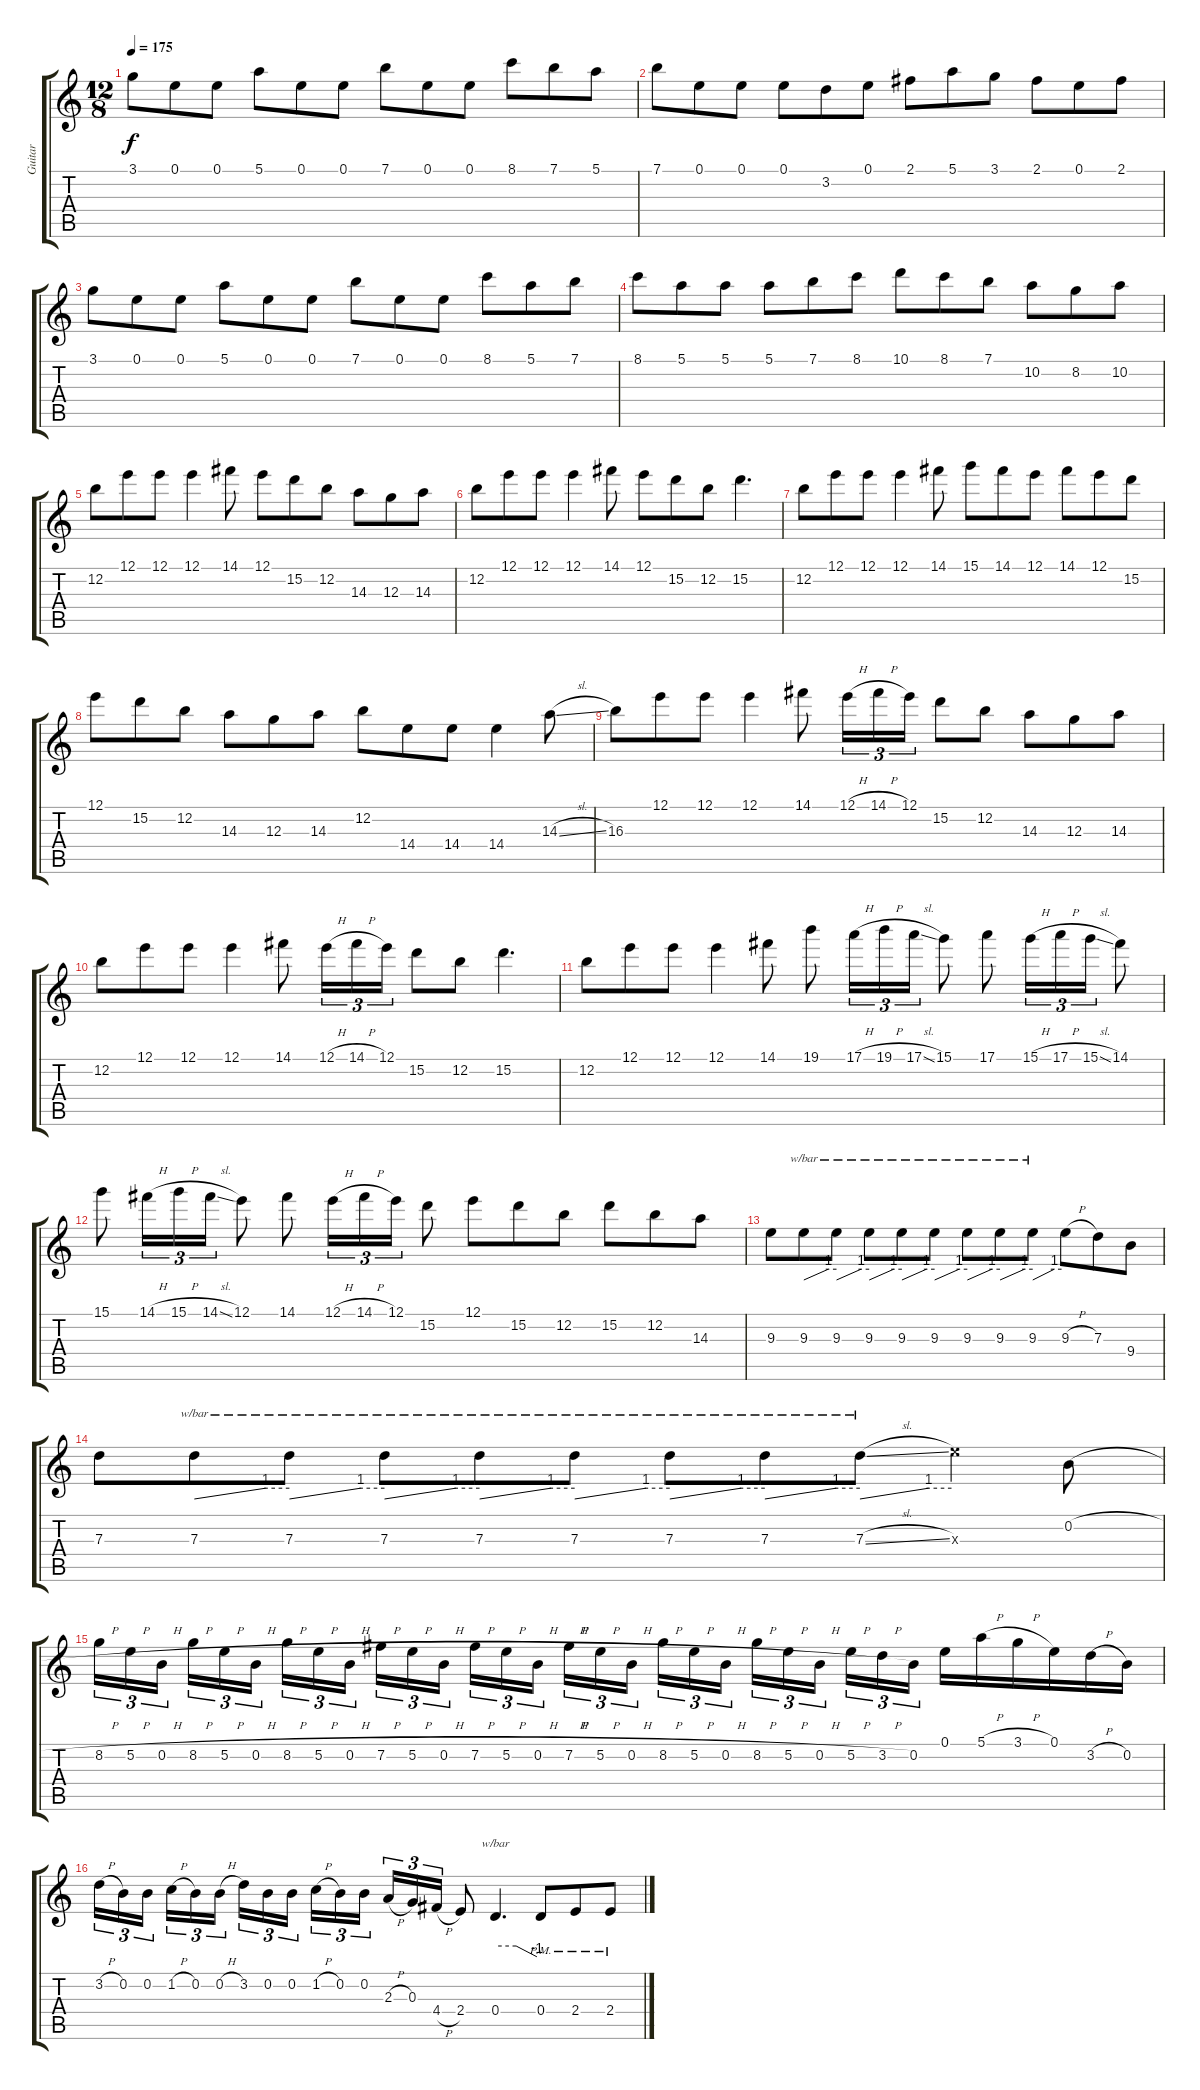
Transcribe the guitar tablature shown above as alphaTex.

\track ("Guitar" "Guitar") {instrument overdrivenguitar}
\staff {score tabs}
\tuning (E4 B3 G3 D3 A2 E2) {hide}
\ts (12 8)
\tempo 175
\clef g2
\ks c
3.1.8{dy f} 0.1.8 0.1.8 5.1.8 0.1.8 0.1.8 7.1.8 0.1.8 0.1.8 8.1.8 7.1.8 5.1.8 |
7.1.8 0.1.8 0.1.8 0.1.8 3.2.8 0.1.8 2.1.8 5.1.8 3.1.8 2.1.8 0.1.8 2.1.8 |
3.1.8 0.1.8 0.1.8 5.1.8 0.1.8 0.1.8 7.1.8 0.1.8 0.1.8 8.1.8 5.1.8 7.1.8 |
8.1.8 5.1.8 5.1.8 5.1.8 7.1.8 8.1.8 10.1.8 8.1.8 7.1.8 10.2.8 8.2.8 10.2.8 |
12.2.8{instrument overdrivenguitar} 12.1.8 12.1.8 12.1.4 14.1.8 12.1.8 15.2.8 12.2.8 14.3.8 12.3.8 14.3.8 |
12.2.8 12.1.8 12.1.8 12.1.4 14.1.8 12.1.8 15.2.8 12.2.8 15.2.4{d} |
12.2.8 12.1.8 12.1.8 12.1.4 14.1.8 15.1.8 14.1.8 12.1.8 14.1.8 12.1.8 15.2.8 |
12.1.8 15.2.8 12.2.8 14.3.8 12.3.8 14.3.8 12.2.8 14.4.8 14.4.8 14.4.4 14.3{sl}.8 |
16.3.8 12.1.8 12.1.8 12.1.4 14.1.8 12.1{h}.16{tu (3 2)} 14.1{h}.16{tu (3 2)} 12.1.16{tu (3 2)} 15.2.8 12.2.8 14.3.8 12.3.8 14.3.8 |
12.2.8 12.1.8 12.1.8 12.1.4 14.1.8 12.1{h}.16{tu (3 2)} 14.1{h}.16{tu (3 2)} 12.1.16{tu (3 2)} 15.2.8 12.2.8 15.2.4{d} |
12.2.8 12.1.8 12.1.8 12.1.4 14.1.8 19.1.8 17.1{h}.16{tu (3 2)} 19.1{h}.16{tu (3 2)} 17.1{sl}.16{tu (3 2)} 15.1.8 17.1.8 15.1{h}.16{tu (3 2)} 17.1{h}.16{tu (3 2)} 15.1{sl}.16{tu (3 2)} 14.1.8 |
15.1.8 14.1{h}.16{tu (3 2)} 15.1{h}.16{tu (3 2)} 14.1{sl}.16{tu (3 2)} 12.1.8 14.1.8 12.1{h}.16{tu (3 2)} 14.1{h}.16{tu (3 2)} 12.1.16{tu (3 2)} 15.2.8 12.1.8 15.2.8 12.2.8 15.2.8 12.2.8 14.3.8 |
9.3.8{instrument overdrivenguitar} 9.3.8{tbe (custom default 0 0 45 4 60 4)} 9.3.8{tbe (custom default 0 0 45 4 60 4)} 9.3.8{tbe (custom default 0 0 45 4 60 4)} 9.3.8{tbe (custom default 0 0 45 4 60 4)} 9.3.8{tbe (custom default 0 0 45 4 60 4)} 9.3.8{tbe (custom default 0 0 45 4 60 4)} 9.3.8{tbe (custom default 0 0 45 4 60 4)} 9.3.8{tbe (custom default 0 0 45 4 60 4)} 9.3{h}.8 7.3.8 9.4.8 |
7.3.8 7.3.8{tbe (custom default 0 0 45 4 60 4)} 7.3.8{tbe (custom default 0 0 45 4 60 4)} 7.3.8{tbe (custom default 0 0 45 4 60 4)} 7.3.8{tbe (custom default 0 0 45 4 60 4)} 7.3.8{tbe (custom default 0 0 45 4 60 4)} 7.3.8{tbe (custom default 0 0 45 4 60 4)} 7.3.8{tbe (custom default 0 0 45 4 60 4)} 7.3{sl}.8{tbe (custom default 0 0 45 4 60 4)} 9.3{x}.4 0.2{h}.8 |
8.2{h}.16{tu (3 2) instrument overdrivenguitar} 5.2{h}.16{tu (3 2)} 0.2{h}.16{tu (3 2) beam splitsecondary} 8.2{h}.16{tu (3 2)} 5.2{h}.16{tu (3 2)} 0.2{h}.16{tu (3 2) beam splitsecondary} 8.2{h}.16{tu (3 2)} 5.2{h}.16{tu (3 2)} 0.2{h}.16{tu (3 2)} 7.2{h}.16{tu (3 2)} 5.2{h}.16{tu (3 2)} 0.2{h}.16{tu (3 2) beam splitsecondary} 7.2{h}.16{tu (3 2)} 5.2{h}.16{tu (3 2)} 0.2{h}.16{tu (3 2) beam splitsecondary} 7.2{h}.16{tu (3 2)} 5.2{h}.16{tu (3 2)} 0.2{h}.16{tu (3 2)} 8.2{h}.16{tu (3 2)} 5.2{h}.16{tu (3 2)} 0.2{h}.16{tu (3 2) beam splitsecondary} 8.2{h}.16{tu (3 2)} 5.2{h}.16{tu (3 2)} 0.2{h}.16{tu (3 2) beam splitsecondary} 5.2{h}.16{tu (3 2)} 3.2{h}.16{tu (3 2)} 0.2.16{tu (3 2)} 0.1.16 5.1{h}.16 3.1{h}.16 0.1.16 3.2{h}.16 0.2.16 |
3.2{h}.16{tu (3 2)} 0.2.16{tu (3 2)} 0.2.16{tu (3 2) beam splitsecondary} 1.2{h}.16{tu (3 2)} 0.2.16{tu (3 2)} 0.2{h}.16{tu (3 2) beam splitsecondary} 3.2.16{tu (3 2)} 0.2.16{tu (3 2)} 0.2.16{tu (3 2)} 1.2{h}.16{tu (3 2)} 0.2.16{tu (3 2)} 0.2.16{tu (3 2) beam splitsecondary} 2.3{h}.16{tu (3 2)} 0.3.16{tu (3 2)} 4.4{h}.16{tu (3 2)} 2.4.8 0.4.4{d tbe (custom default 0 0 30 0 60 -4)} 0.4{pm}.8 2.4{pm}.8 2.4{pm}.8
